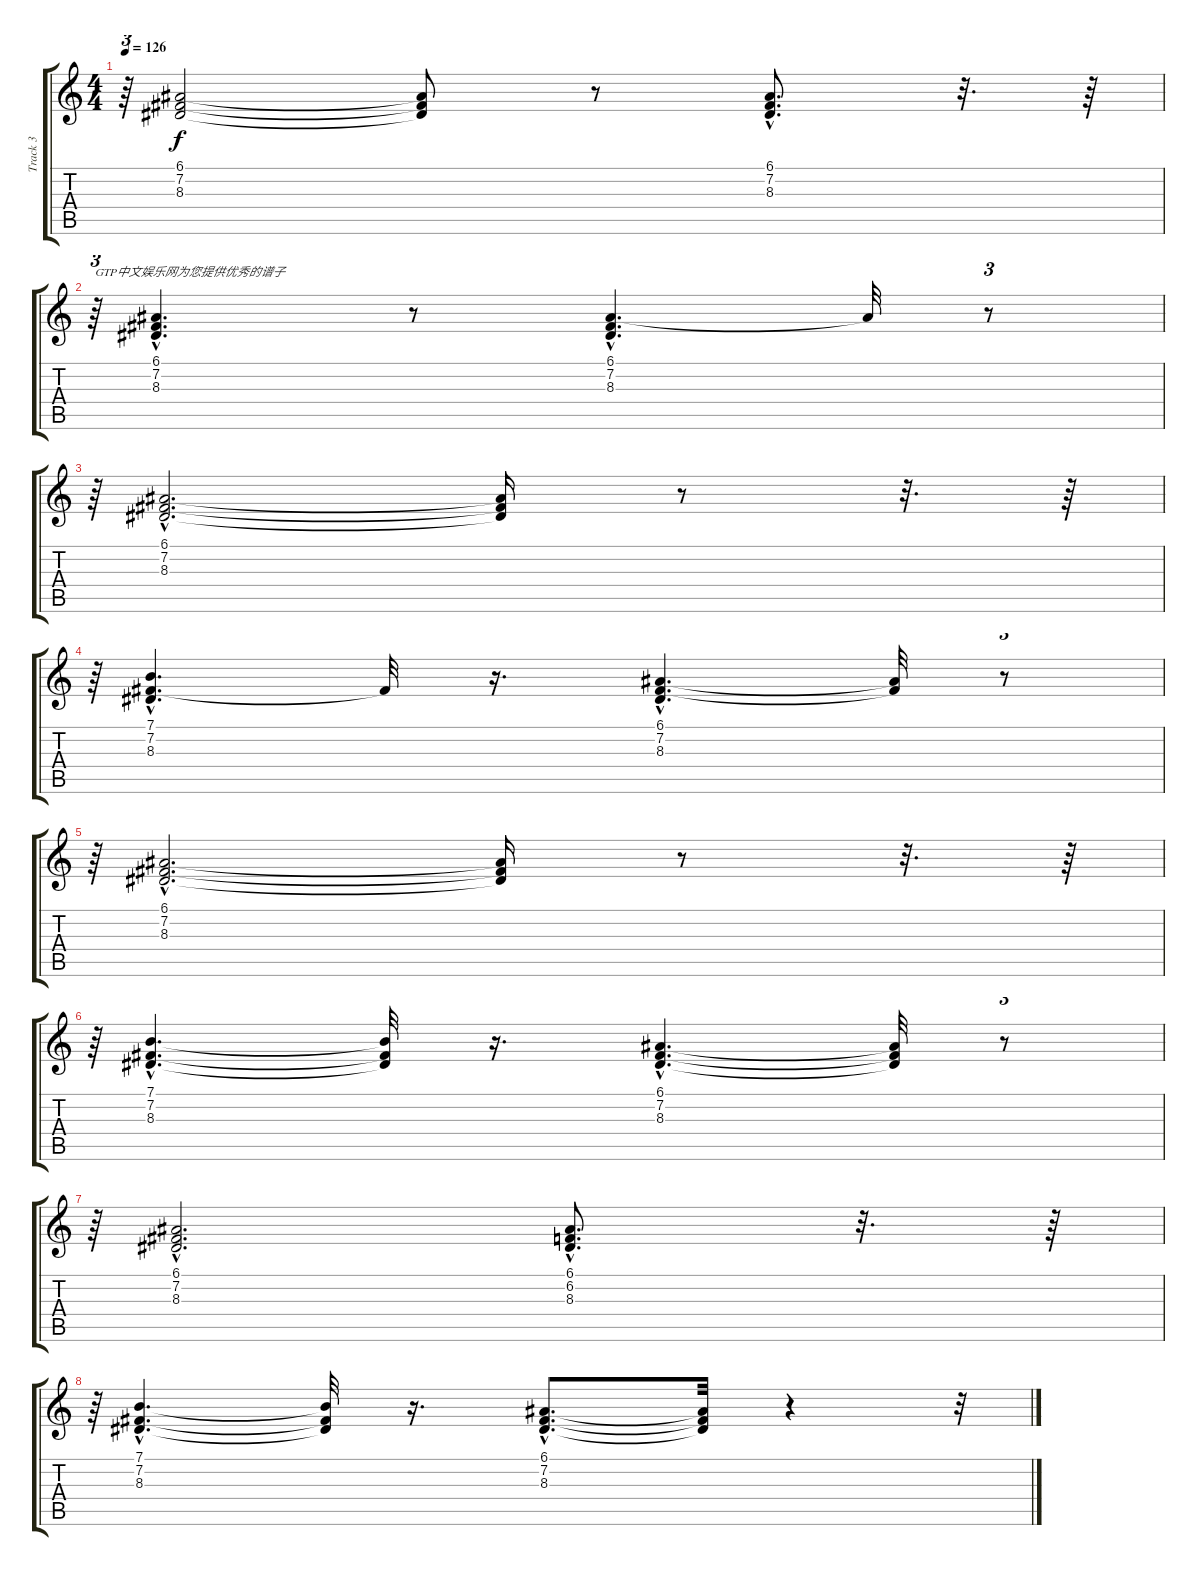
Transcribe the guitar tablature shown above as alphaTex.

\track ("Track 3" "Track 3") {instrument acousticgrandpiano}
\staff {score tabs}
\tuning (E4 B3 G3 D3 A2 E2) {hide}
\ts (4 4)
\tempo 126
\clef g2
\ks c
r.64{tu (3 2) dy f instrument acousticgrandpiano} (6.1 7.2 8.3).2 (6.1{t} 7.2{t} 8.3{t}).8 r.8 (6.1{hac} 7.2{hac} 8.3{hac}).8{d} r.32{d} r.64 |
r.64{tu (3 2) txt "GTP中文娱乐网为您提供优秀的谱子"} (6.1{hac} 7.2{hac} 8.3{hac}).4{d} r.8 (6.1{hac} 7.2{hac} 8.3{hac}).4{d} 6.1{t}.32 r.8{tu (3 2)} |
r.64{tu (3 2)} (6.1{hac} 7.2{hac} 8.3{hac}).2{d} (6.1{t} 7.2{t} 8.3{t}).16 r.8 r.32{d} r.64 |
r.64{tu (3 2)} (7.1{hac} 7.2{hac} 8.3{hac}).4{d} 7.2{t}.32 r.16{d} (6.1{hac} 7.2{hac} 8.3{hac}).4{d} (6.1{t} 7.2{t}).32 r.8{tu (3 2)} |
r.64{tu (3 2)} (6.1{hac} 7.2{hac} 8.3{hac}).2{d} (6.1{t} 7.2{t} 8.3{t}).16 r.8 r.32{d} r.64 |
r.64{tu (3 2)} (7.1{hac} 7.2{hac} 8.3{hac}).4{d} (7.1{t} 7.2{t} 8.3{t}).32 r.16{d} (6.1{hac} 7.2{hac} 8.3{hac}).4{d} (6.1{t} 7.2{t} 8.3{t}).32 r.8{tu (3 2)} |
r.64{tu (3 2)} (6.1 7.2{hac} 8.3).2{d} (6.1{hac} 6.2{hac} 8.3{hac}).8{d} r.32{d} r.64 |
r.64{tu (3 2)} (7.1{hac} 7.2{hac} 8.3{hac}).4{d} (7.1{t} 7.2{t} 8.3{t}).32 r.16{d} (6.1{hac} 7.2{hac} 8.3{hac}).8{d} (6.1{t} 7.2{t} 8.3{t}).32 r.4 r.32{tu (3 2)}
